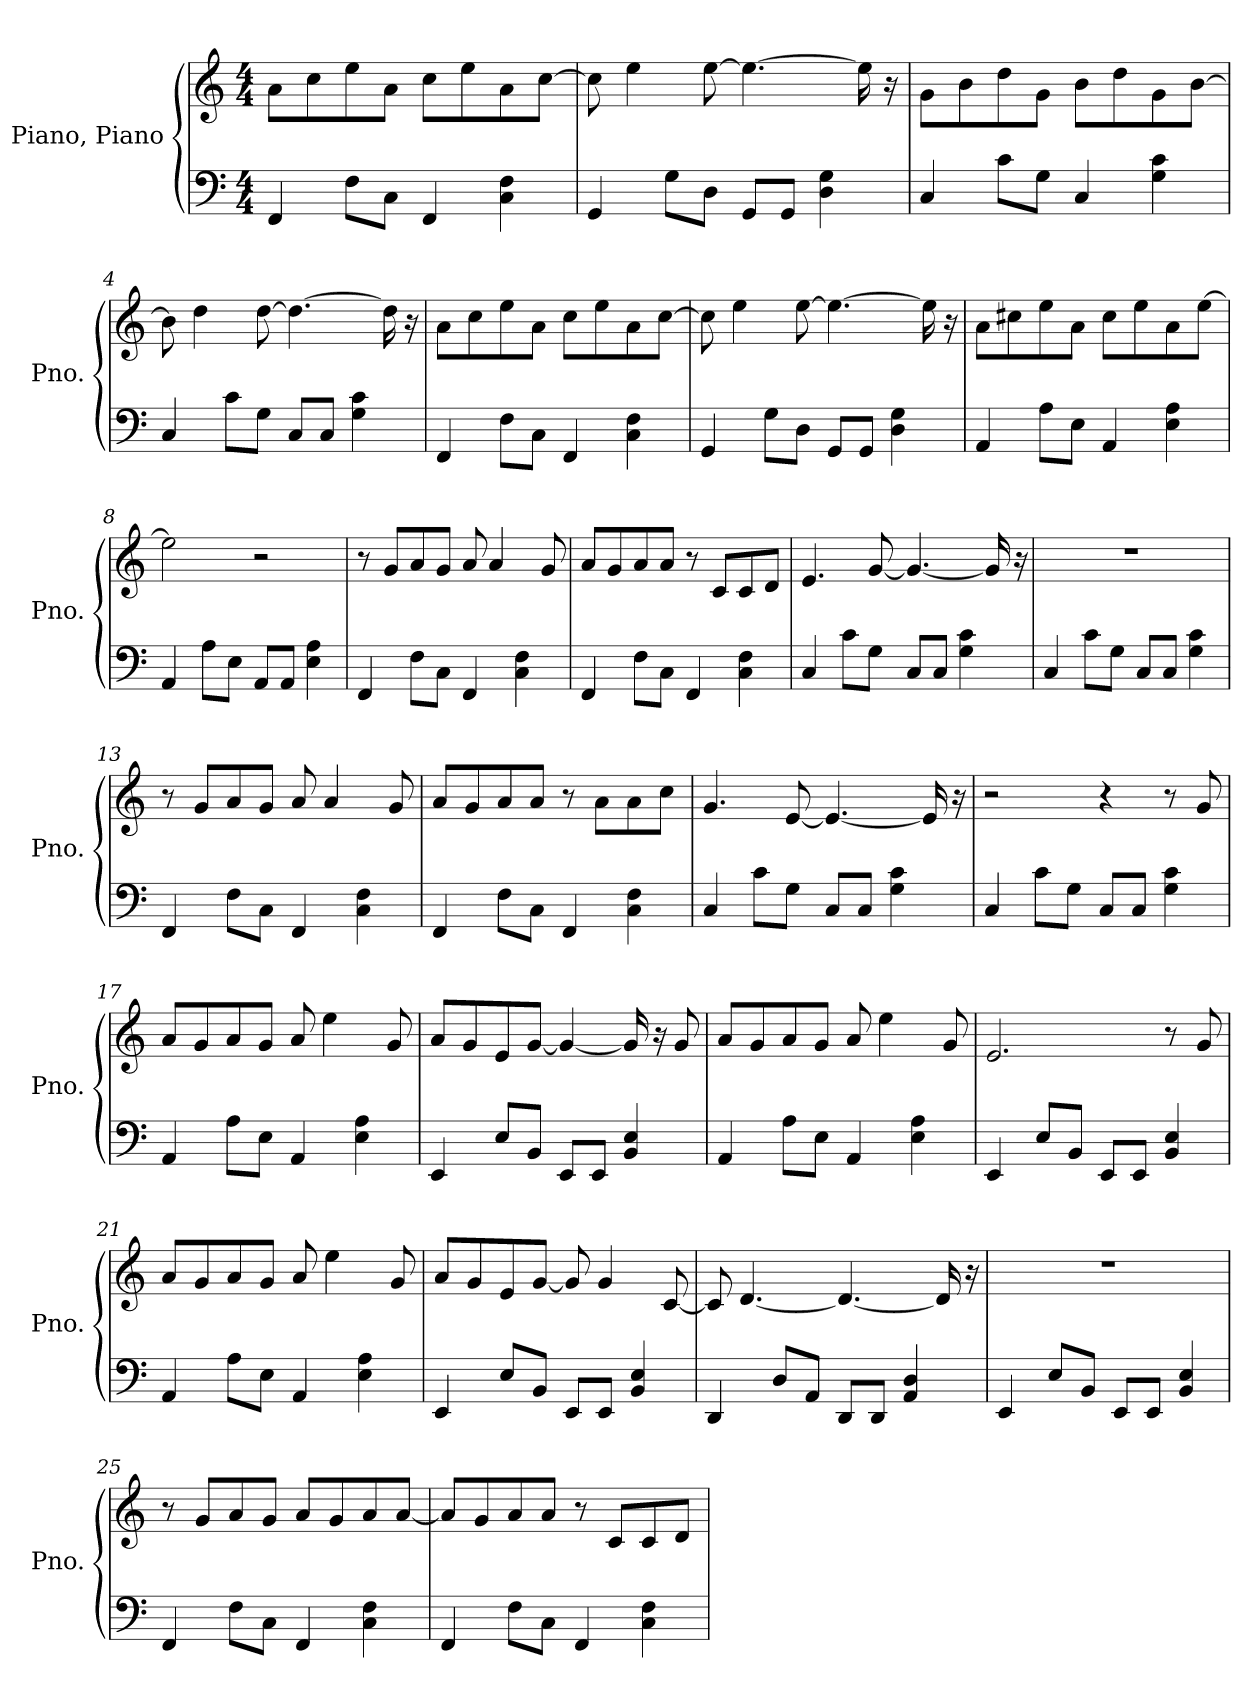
**kern	**kern
*part1	*part1
*staff2	*staff1
*I"Piano, Piano	*
*I'Pno.	*
*clefF4	*clefG2
*k[]	*k[]
*M4/4	*M4/4
*MM110	*MM110
=1	=1
4FF/	8a\L
.	8cc\
8F\L	8ee\
8C\J	8a\J
4FF/	8cc\L
.	8ee\
4C\ 4F\	8a\
.	[8cc\J
=2	=2
4GG/	8cc\]
.	4ee\
8G\L	.
8D\J	[8ee\
8GG/L	4.ee\_
8GG/J	.
4D\ 4G\	.
.	16ee\]
.	16r
=3	=3
4C/	8g\L
.	8b\
8c\L	8dd\
8G\J	8g\J
4C/	8b\L
.	8dd\
4G\ 4c\	8g\
.	[8b\J
=4	=4
4C/	8b\]
.	4dd\
8c\L	.
8G\J	[8dd\
8C/L	4.dd\_
8C/J	.
4G\ 4c\	.
.	16dd\]
.	16r
!!LO:LB:g=z
=5	=5
4FF/	8a\L
.	8cc\
8F\L	8ee\
8C\J	8a\J
4FF/	8cc\L
.	8ee\
4C\ 4F\	8a\
.	[8cc\J
=6	=6
4GG/	8cc\]
.	4ee\
8G\L	.
8D\J	[8ee\
8GG/L	4.ee\_
8GG/J	.
4D\ 4G\	.
.	16ee\]
.	16r
=7	=7
4AA/	8a\L
.	8cc#X\
8A\L	8ee\
8E\J	8a\J
4AA/	8cc#\L
.	8ee\
4E\ 4A\	8a\
.	[8ee\J
=8	=8
4AA/	2ee\]
8A\L	.
8E\J	.
8AA/L	2r
8AA/J	.
4E\ 4A\	.
=9	=9
4FF/	8r
.	8g/L
8F\L	8a/
8C\J	8g/J
4FF/	8a/
.	4a/
4C\ 4F\	.
.	8g/
!!LO:LB:g=z
=10	=10
4FF/	8a/L
.	8g/
8F\L	8a/
8C\J	8a/J
4FF/	8r
.	8c/L
4C\ 4F\	8c/
.	8d/J
=11	=11
4C/	4.e/
8c\L	.
8G\J	[8g/
8C/L	4.g/_
8C/J	.
4G\ 4c\	.
.	16g/]
.	16r
=12	=12
4C/	1r
8c\L	.
8G\J	.
8C/L	.
8C/J	.
4G\ 4c\	.
=13	=13
4FF/	8r
.	8g/L
8F\L	8a/
8C\J	8g/J
4FF/	8a/
.	4a/
4C\ 4F\	.
.	8g/
=14	=14
4FF/	8a/L
.	8g/
8F\L	8a/
8C\J	8a/J
4FF/	8r
.	8a\L
4C\ 4F\	8a\
.	8cc\J
!!LO:LB:g=z
=15	=15
4C/	4.g/
8c\L	.
8G\J	[8e/
8C/L	4.e/_
8C/J	.
4G\ 4c\	.
.	16e/]
.	16r
=16	=16
4C/	2r
8c\L	.
8G\J	.
8C/L	4r
8C/J	.
4G\ 4c\	8r
.	8g/
=17	=17
4AA/	8a/L
.	8g/
8A\L	8a/
8E\J	8g/J
4AA/	8a/
.	4ee\
4E\ 4A\	.
.	8g/
=18	=18
4EE/	8a/L
.	8g/
8E/L	8e/
8BB/J	[8g/J
8EE/L	4g/_
8EE/J	.
4BB/ 4E/	16g/]
.	16r
.	8g/
!!LO:LB:g=z
=19	=19
4AA/	8a/L
.	8g/
8A\L	8a/
8E\J	8g/J
4AA/	8a/
.	4ee\
4E\ 4A\	.
.	8g/
=20	=20
4EE/	2.e/
8E/L	.
8BB/J	.
8EE/L	.
8EE/J	.
4BB/ 4E/	8r
.	8g/
=21	=21
4AA/	8a/L
.	8g/
8A\L	8a/
8E\J	8g/J
4AA/	8a/
.	4ee\
4E\ 4A\	.
.	8g/
=22	=22
4EE/	8a/L
.	8g/
8E/L	8e/
8BB/J	[8g/J
8EE/L	8g/]
8EE/J	4g/
4BB/ 4E/	.
.	[8c/
!!LO:LB:g=z
=23	=23
4DD/	8c/]
.	[4.d/
8D/L	.
8AA/J	.
8DD/L	4.d/_
8DD/J	.
4AA/ 4D/	.
.	16d/]
.	16r
=24	=24
4EE/	1r
8E/L	.
8BB/J	.
8EE/L	.
8EE/J	.
4BB/ 4E/	.
=25	=25
4FF/	8r
.	8g/L
8F\L	8a/
8C\J	8g/J
4FF/	8a/L
.	8g/
4C\ 4F\	8a/
.	[8a/J
=26	=26
4FF/	8a/L]
.	8g/
8F\L	8a/
8C\J	8a/J
4FF/	8r
.	8c/L
4C\ 4F\	8c/
.	8d/J
=	=
*-	*-
